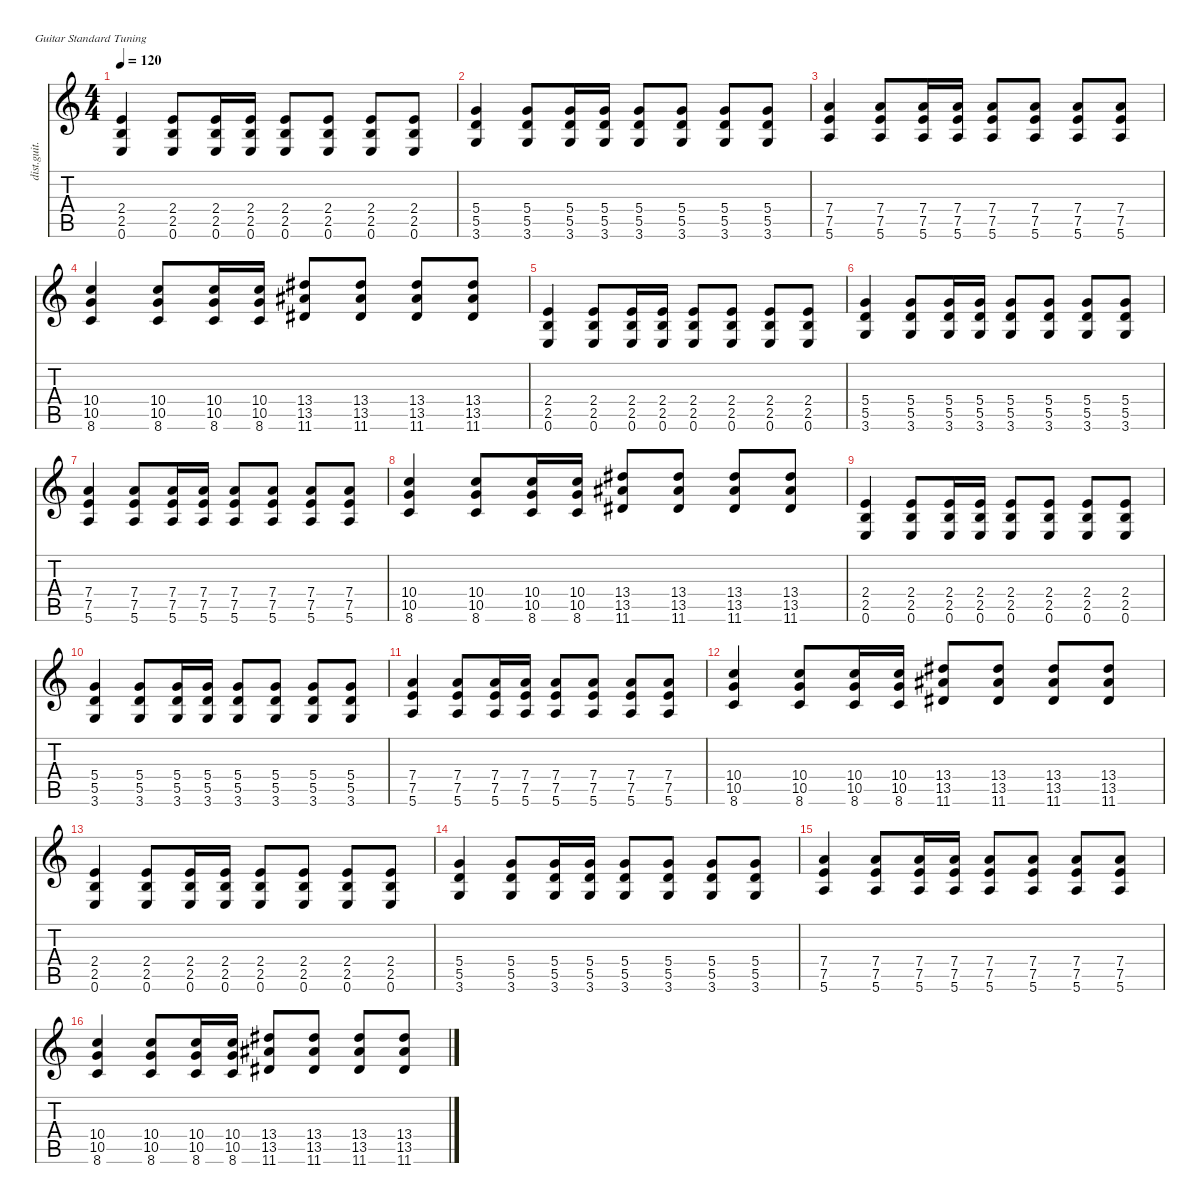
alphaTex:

\defaultSystemsLayout 4
\hideDynamics
\bracketExtendMode nobrackets
\otherSystemsTrackNameOrientation horizontal
\track ("Distortion Guitar" "dist.guit.") {instrument distortionguitar}
\staff {score tabs}
\tuning (E4 B3 G3 D3 A2 E2)
\ts (4 4)
\tempo 120
\clef g2
\ks c
(0.6 2.5 2.4).4{dy mf instrument distortionguitar beam Up} (0.6 2.5 2.4).8{beam Up} (0.6 2.5 2.4).16{beam Up} (0.6 2.5 2.4).16{beam Up} (0.6 2.5 2.4).8{beam Up} (0.6 2.5 2.4).8{beam Up} (0.6 2.5 2.4).8{beam Up} (0.6 2.5 2.4).8{beam Up} |
(3.6 5.5 5.4).4{beam Up} (3.6 5.5 5.4).8{beam Up} (3.6 5.5 5.4).16{beam Up} (3.6 5.5 5.4).16{beam Up} (3.6 5.5 5.4).8{beam Up} (3.6 5.5 5.4).8{beam Up} (3.6 5.5 5.4).8{beam Up} (3.6 5.5 5.4).8{beam Up} |
(5.6 7.5 7.4).4{beam Up} (5.6 7.5 7.4).8{beam Up} (5.6 7.5 7.4).16{beam Up} (5.6 7.5 7.4).16{beam Up} (5.6 7.5 7.4).8{beam Up} (5.6 7.5 7.4).8{beam Up} (5.6 7.5 7.4).8{beam Up} (5.6 7.5 7.4).8{beam Up} |
(8.6 10.5 10.4).4{beam Up} (8.6 10.5 10.4).8{beam Up} (8.6 10.5 10.4).16{beam Up} (8.6 10.5 10.4).16{beam Up} (11.6{acc #} 13.5{acc #} 13.4{acc #}).8{beam Up} (11.6{acc #} 13.5{acc #} 13.4{acc #}).8{beam Up} (11.6{acc #} 13.5{acc #} 13.4{acc #}).8{beam Up} (11.6{acc #} 13.5{acc #} 13.4{acc #}).8{beam Up} |
(0.6 2.5 2.4).4{beam Up} (0.6 2.5 2.4).8{beam Up} (0.6 2.5 2.4).16{beam Up} (0.6 2.5 2.4).16{beam Up} (0.6 2.5 2.4).8{beam Up} (0.6 2.5 2.4).8{beam Up} (0.6 2.5 2.4).8{beam Up} (0.6 2.5 2.4).8{beam Up} |
(3.6 5.5 5.4).4{beam Up} (3.6 5.5 5.4).8{beam Up} (3.6 5.5 5.4).16{beam Up} (3.6 5.5 5.4).16{beam Up} (3.6 5.5 5.4).8{beam Up} (3.6 5.5 5.4).8{beam Up} (3.6 5.5 5.4).8{beam Up} (3.6 5.5 5.4).8{beam Up} |
(5.6 7.5 7.4).4{beam Up} (5.6 7.5 7.4).8{beam Up} (5.6 7.5 7.4).16{beam Up} (5.6 7.5 7.4).16{beam Up} (5.6 7.5 7.4).8{beam Up} (5.6 7.5 7.4).8{beam Up} (5.6 7.5 7.4).8{beam Up} (5.6 7.5 7.4).8{beam Up} |
(8.6 10.5 10.4).4{beam Up} (8.6 10.5 10.4).8{beam Up} (8.6 10.5 10.4).16{beam Up} (8.6 10.5 10.4).16{beam Up} (11.6{acc #} 13.5{acc #} 13.4{acc #}).8{beam Up} (11.6{acc #} 13.5{acc #} 13.4{acc #}).8{beam Up} (11.6{acc #} 13.5{acc #} 13.4{acc #}).8{beam Up} (11.6{acc #} 13.5{acc #} 13.4{acc #}).8{beam Up} |
(0.6 2.5 2.4).4{beam Up} (0.6 2.5 2.4).8{beam Up} (0.6 2.5 2.4).16{beam Up} (0.6 2.5 2.4).16{beam Up} (0.6 2.5 2.4).8{beam Up} (0.6 2.5 2.4).8{beam Up} (0.6 2.5 2.4).8{beam Up} (0.6 2.5 2.4).8{beam Up} |
(3.6 5.5 5.4).4{beam Up} (3.6 5.5 5.4).8{beam Up} (3.6 5.5 5.4).16{beam Up} (3.6 5.5 5.4).16{beam Up} (3.6 5.5 5.4).8{beam Up} (3.6 5.5 5.4).8{beam Up} (3.6 5.5 5.4).8{beam Up} (3.6 5.5 5.4).8{beam Up} |
(5.6 7.5 7.4).4{beam Up} (5.6 7.5 7.4).8{beam Up} (5.6 7.5 7.4).16{beam Up} (5.6 7.5 7.4).16{beam Up} (5.6 7.5 7.4).8{beam Up} (5.6 7.5 7.4).8{beam Up} (5.6 7.5 7.4).8{beam Up} (5.6 7.5 7.4).8{beam Up} |
(8.6 10.5 10.4).4{beam Up} (8.6 10.5 10.4).8{beam Up} (8.6 10.5 10.4).16{beam Up} (8.6 10.5 10.4).16{beam Up} (11.6{acc #} 13.5{acc #} 13.4{acc #}).8{beam Up} (11.6{acc #} 13.5{acc #} 13.4{acc #}).8{beam Up} (11.6{acc #} 13.5{acc #} 13.4{acc #}).8{beam Up} (11.6{acc #} 13.5{acc #} 13.4{acc #}).8{beam Up} |
(0.6 2.5 2.4).4{beam Up} (0.6 2.5 2.4).8{beam Up} (0.6 2.5 2.4).16{beam Up} (0.6 2.5 2.4).16{beam Up} (0.6 2.5 2.4).8{beam Up} (0.6 2.5 2.4).8{beam Up} (0.6 2.5 2.4).8{beam Up} (0.6 2.5 2.4).8{beam Up} |
(3.6 5.5 5.4).4{beam Up} (3.6 5.5 5.4).8{beam Up} (3.6 5.5 5.4).16{beam Up} (3.6 5.5 5.4).16{beam Up} (3.6 5.5 5.4).8{beam Up} (3.6 5.5 5.4).8{beam Up} (3.6 5.5 5.4).8{beam Up} (3.6 5.5 5.4).8{beam Up} |
(5.6 7.5 7.4).4{beam Up} (5.6 7.5 7.4).8{beam Up} (5.6 7.5 7.4).16{beam Up} (5.6 7.5 7.4).16{beam Up} (5.6 7.5 7.4).8{beam Up} (5.6 7.5 7.4).8{beam Up} (5.6 7.5 7.4).8{beam Up} (5.6 7.5 7.4).8{beam Up} |
(8.6 10.5 10.4).4{beam Up} (8.6 10.5 10.4).8{beam Up} (8.6 10.5 10.4).16{beam Up} (8.6 10.5 10.4).16{beam Up} (11.6{acc #} 13.5{acc #} 13.4{acc #}).8{beam Up} (11.6{acc #} 13.5{acc #} 13.4{acc #}).8{beam Up} (11.6{acc #} 13.5{acc #} 13.4{acc #}).8{beam Up} (11.6{acc #} 13.5{acc #} 13.4{acc #}).8{beam Up}
